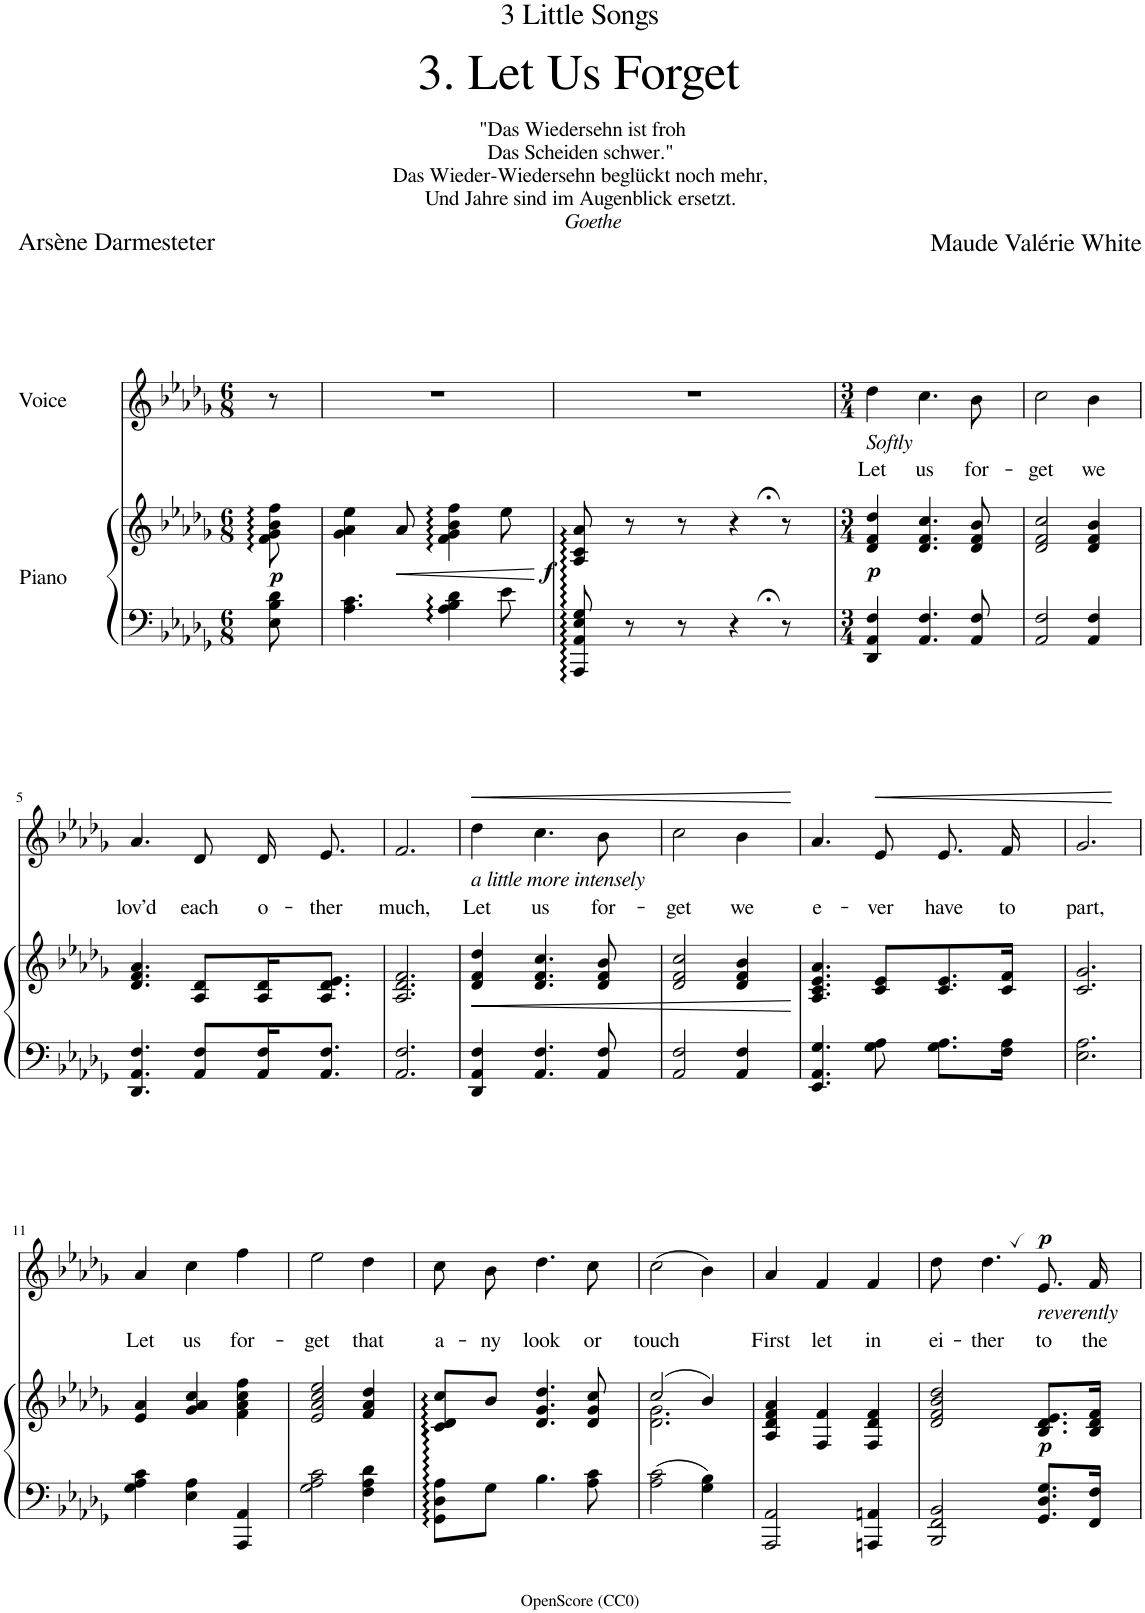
**kern	**kern	**dynam	**kern	**text	**dynam
*part2	*part2	*part2	*part1	*part1	*part1
*staff3	*staff2	*staff2/3	*staff1	*staff1	*staff1
*I"Piano	*	*	*I"Voice	*	*
*I'Pno	*	*	*	*	*
*clefF4	*clefG2	*	*clefG2	*	*
*k[b-e-a-d-g-]	*k[b-e-a-d-g-]	*	*k[b-e-a-d-g-]	*	*
*M6/8	*M6/8	*	*M6/8	*	*
=	=	=	=	=	=
!	!	!LO:DY:b	!	!	!
8E-\ 8B-\ 8d-\	8f\:: 8g-\:: 8b-\:: 8ff\::	p	8r	.	.
=1	=1	=1	=1	=1	=1
4.A-\ 4.c\	4g-\ 4a-\ 4ee-\	.	2.r	.	.
!	!	!LO:HP:b	!	!	!
.	8a-/	<	.	.	.
4A-\:: 4B-\:: 4d-\::	4f\:: 4g-\:: 4b-\:: 4ff\::	.	.	.	.
8e-\	8ee-\	.	.	.	.
.	.	[	.	.	.
=2	=2	=2	=2	=2	=2
!	!	!LO:DY:b	!	!	!
8AAA-/:: 8AA-/:: 8E-/:: 8G-/::	8A-/:: 8c/:: 8a-/::	f	2.r	.	.
8r	8r	.	.	.	.
8r	8r	.	.	.	.
4r	4r	.	.	.	.
8r;<	8r;<	.	.	.	.
=3	=3	=3	=3	=3	=3
*M3/4	*M3/4	*	*M3/4	*	*
!	!	!	!LO:TX:b:i:t=Softly	!	!
!	!	!LO:DY:b	!	!LO:LY:b	!
4DD-/ 4AA-/ 4F/	4d-/ 4f/ 4dd-/	p	4dd-\	Let	.
!	!	!	!	!LO:LY:b	!
4.AA-/ 4.F/	4.d-/ 4.f/ 4.cc/	.	4.cc\	us	.
!	!	!	!	!LO:LY:b	!
8AA-/ 8F/	8d-/ 8f/ 8b-/	.	8b-\	for-	.
=4	=4	=4	=4	=4	=4
!	!	!	!	!LO:LY:b	!
2AA-/ 2F/	2d-/ 2f/ 2cc/	.	2cc\	-get	.
!	!	!	!	!LO:LY:b	!
4AA-/ 4F/	4d-/ 4f/ 4b-/	.	4b-\	we	.
!!LO:LB:g=z
=5	=5	=5	=5	=5	=5
!	!	!	!	!LO:LY:b	!
4.DD-/ 4.AA-/ 4.F/	4.d-/ 4.f/ 4.a-/	.	4.a-/	lov’d	.
!	!	!	!	!LO:LY:b	!
8AA-/ 8F/L	8A-/ 8d-/L	.	8d-/	each	.
!	!	!	!	!LO:LY:b	!
16AA-/ 16F/K	16A-/ 16d-/K	.	16d-/KL	o-	.
!	!	!	!	!LO:LY:b	!
8.AA-/ 8.F/J	8.A-/ 8.d-/ 8.e-/J	.	8.e-/J	-ther	.
=6	=6	=6	=6	=6	=6
!	!	!	!	!LO:LY:b	!
2.AA-/ 2.F/	2.A-/ 2.d-/ 2.f/	.	2.f/	much,	.
=7	=7	=7	=7	=7	=7
!	!	!	!LO:TX:b:i:t=a little more intensely	!	!
!	!	!LO:HP:b	!	!LO:LY:b	!LO:HP:b
4DD-/ 4AA-/ 4F/	4d-/ 4f/ 4dd-/	<	4dd-\	Let	<
!	!	!	!	!LO:LY:b	!
4.AA-/ 4.F/	4.d-/ 4.f/ 4.cc/	.	4.cc\	us	.
!	!	!	!	!LO:LY:b	!
8AA-/ 8F/	8d-/ 8f/ 8b-/	.	8b-\	for-	.
=8	=8	=8	=8	=8	=8
!	!	!	!	!LO:LY:b	!
2AA-/ 2F/	2d-/ 2f/ 2cc/	.	2cc\	-get	.
!	!	!	!	!LO:LY:b	!
4AA-/ 4F/	4d-/ 4f/ 4b-/	.	4b-\	we	.
.	.	[	.	.	[
=9	=9	=9	=9	=9	=9
!	!	!	!	!LO:LY:b	!
4.EE-/ 4.AA-/ 4.G-/	4.A-/ 4.c/ 4.e-/ 4.a-/	.	4.a-/	e-	.
!	!	!	!	!LO:LY:b	!LO:HP:b
8G-\ 8A-\	8c/ 8e-/L	.	8e-/	-ver	<
!	!	!	!	!LO:LY:b	!
8.G-\ 8.A-\L	8.c/ 8.e-/	.	8.e-/L	have	.
!	!	!	!	!LO:LY:b	!
16F\ 16A-\Jk	16c/ 16f/Jk	.	16f/Jk	to	.
=10	=10	=10	=10	=10	=10
!	!	!	!	!LO:LY:b	!
2.E-\ 2.A-\	2.c/ 2.g-/	.	2.g-/	part,	.
.	.	.	.	.	[
!!LO:LB:g=z
=11	=11	=11	=11	=11	=11
!	!	!	!	!LO:LY:b	!
4G-\ 4A-\ 4c\	4e-/ 4a-/	.	4a-/	Let	.
!	!	!	!	!LO:LY:b	!
4E-\ 4A-\	4g-/ 4a-/ 4cc/	.	4cc\	us	.
!	!	!	!	!LO:LY:b	!
4AAA-/ 4AA-/	4f\ 4a-\ 4cc\ 4ff\	.	4ff\	for-	.
=12	=12	=12	=12	=12	=12
!	!	!	!	!LO:LY:b	!
2G-\ 2A-\ 2c\	2e-/ 2a-/ 2cc/ 2ee-/	.	2ee-\	-get	.
!	!	!	!	!LO:LY:b	!
4F\ 4A-\ 4d-\	4f/ 4a-/ 4dd-/	.	4dd-\	that	.
=13	=13	=13	=13	=13	=13
!	!	!	!	!LO:LY:b	!
8GG-\:: 8D-\:: 8A-\::L	8c/:: 8d-/:: 8cc/::L	.	8cc\L	a-	.
!	!	!	!	!LO:LY:b	!
8G-\J	8b-/J	.	8b-\J	-ny	.
!	!	!	!	!LO:LY:b	!
4.B-\	4.d-/ 4.g-/ 4.dd-/	.	4.dd-\	look	.
!	!	!	!	!LO:LY:b	!
8A-\ 8c\	8d-/ 8g-/ 8cc/	.	8cc\	or	.
=14	=14	=14	=14	=14	=14
*	*^	*	*	*	*
!	!	!	!	!	!LO:LY:b	!
2A-\ 2c\	(2cc/	2.d-\ 2.g-\	.	(2cc\	touch	.
4G-\ 4B-\	4b-/)	.	.	4b-\)	.	.
*	*v	*v	*	*	*	*
=15	=15	=15	=15	=15	=15
!	!	!	!	!LO:LY:b	!
2AAA-/ 2AA-/	4A-/ 4d-/ 4f/ 4a-/	.	4a-/	First	.
!	!	!	!	!LO:LY:b	!
.	4F/ 4f/	.	4f/	let	.
!	!	!	!	!LO:LY:b	!
4AAAn/ 4AAn/	4F/ 4d-/ 4f/	.	4f/	in	.
=16	=16	=16	=16	=16	=16
!	!	!	!	!LO:LY:b	!
2BBB-/ 2FF/ 2BB-/	2d-/ 2f/ 2b-/ 2dd-/	.	8dd-\	ei-	.
!	!	!	!	!LO:LY:b	!
.	.	.	4.dd-,\	-ther	.
!	!	!	!LO:TX:b:i:t=reverently	!	!
!	!	!LO:DY:b	!	!LO:LY:b	!LO:DY:a
8.GG-/ 8.D-/ 8.G-/L	8.B-/ 8.d-/ 8.e-/L	p	8.e-/L	to	p
!	!	!	!	!LO:LY:b	!
16FF/ 16F/Jk	16B-/ 16d-/ 16f/Jk	.	16f/Jk	the	.
=	=	=	=	=	=
*-	*-	*-	*-	*-	*-
